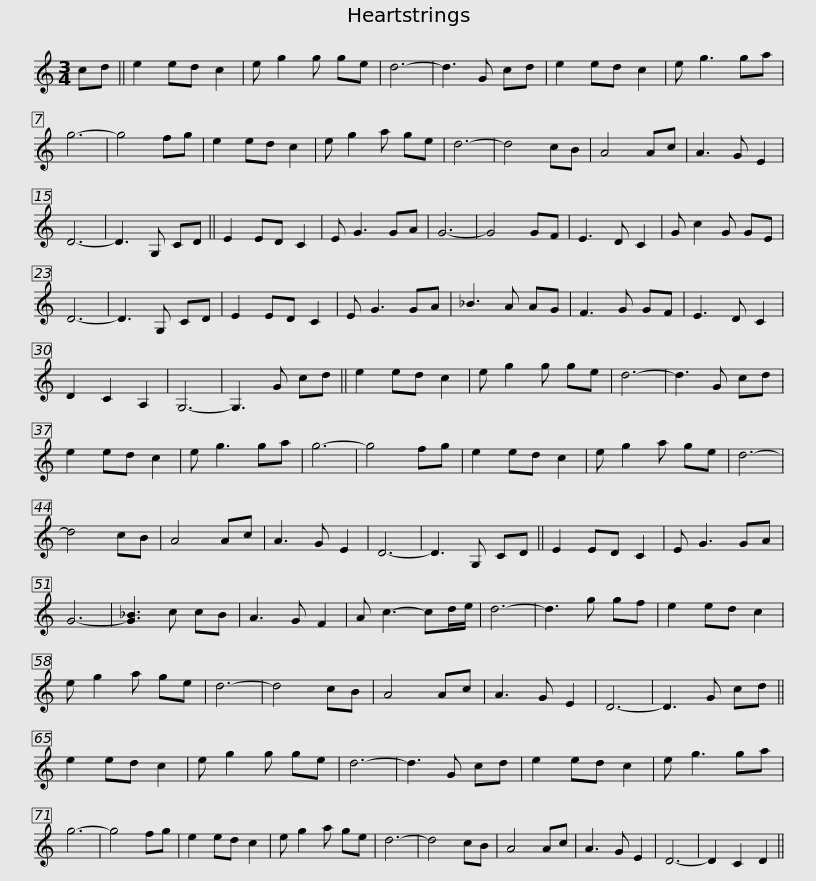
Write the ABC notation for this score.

X:1
L:1/8
M:3/4
I:linebreak $
K:C
V:1 treble
V:1
 cd || e2 ed c2 | e g2 g ge | d6- | d3 G cd | %5
 e2 ed c2 | e g3 ga | g6- | g4 fg | e2 ed c2 | %10
 e g2 a ge |$ d6- | d4 cB | A4 Ac | A3 G E2 | %15
 D6- | D3 G, CD || E2 ED C2 | E G3 GA | G6- | %20
 G4 GF | E3 D C2 |$ G c2 G GE | D6- | D3 G, CD | %25
 E2 ED C2 | E G3 GA | _B3 A AG | F3 G GF | E3 D C2 | %30
 D2 C2 A,2 | G,6- |$ G,3 G cd || e2 ed c2 | e g2 g ge | %35
 d6- | d3 G cd | e2 ed c2 | e g3 ga | g6- | %40
 g4 fg | e2 ed c2 |$ e g2 a ge | d6- | d4 cB | %45
 A4 Ac | A3 G E2 | D6- | D3 G, CD || E2 ED C2 | %50
 E G3 GA | G6- | [G_B]3 c cB |$ A3 G F2 | A c3- cd/e/ | %55
 d6- | d3 g gf | e2 ed c2 | e g2 a ge | d6- | %60
 d4 cB | A4 Ac | A3 G E2 | D6- |$ D3 G cd || %65
 e2 ed c2 | e g2 g ge | d6- | d3 G cd | e2 ed c2 | %70
 e g3 ga | g6- | g4 fg | e2 ed c2 | e g2 a ge |$ %75
 d6- | d4 cB | A4 Ac | A3 G E2 | D6- | %80
 D2 C2 D2 || %81
